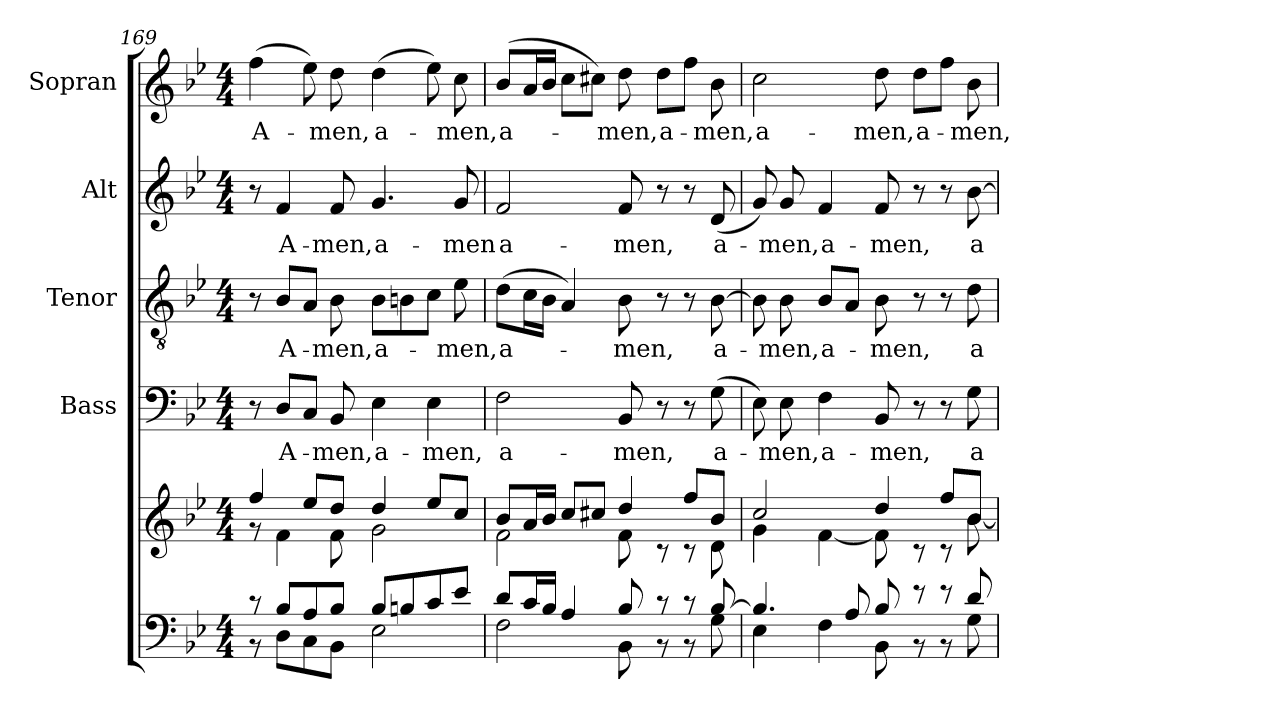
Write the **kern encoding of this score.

**kern	**kern	**kern	**text	**kern	**text	**kern	**text	**kern	**text
*part5	*part5	*part4	*part4	*part3	*part3	*part2	*part2	*part1	*part1
*staff6	*staff5	*staff4	*staff4	*staff3	*staff3	*staff2	*staff2	*staff1	*staff1
*	*	*I"Bass	*	*I"Tenor	*	*I"Alt	*	*I"Sopran	*
*	*	*I'B.	*	*I'T.	*	*I'A.	*	*I'S.	*
!!LO:PB:g=z
*clefF4	*clefG2	*clefF4	*	*clefGv2	*	*clefG2	*	*clefG2	*
*k[b-e-]	*k[b-e-]	*k[b-e-]	*	*k[b-e-]	*	*k[b-e-]	*	*k[b-e-]	*
*B-:	*B-:	*B-:	*	*B-:	*	*B-:	*	*B-:	*
*M4/4	*M4/4	*M4/4	*	*M4/4	*	*M4/4	*	*M4/4	*
=169	=169	=169	=169	=169	=169	=169	=169	=169	=169
*^	*^	*	*	*	*	*	*	*	*
!	!	!	!	!	!	!	!	!	!	!	!LO:LY:b
8r	8r	4ff/	8rf	8r	.	8r	.	8r	.	(>4ff\	A-
!	!	!	!	!	!LO:LY:b	!	!LO:LY:b	!	!LO:LY:b	!	!
8B-/L	8D\L	.	4f\	8D/L	A-	8B-/L	A-	4f/	A-	.	.
8A/	8C\	8ee-/L	.	8C/J	.	8A/J	.	.	.	8ee-\)	.
!	!	!	!	!	!LO:LY:b	!	!LO:LY:b	!	!LO:LY:b	!	!LO:LY:b
8B-/J	8BB-\J	8dd/J	8f\	8BB-/	-men,	8B-\	-men,	8f/	-men,	8dd\	-men,
!	!	!	!	!	!LO:LY:b	!	!LO:LY:b	!	!LO:LY:b	!	!LO:LY:b
8B-/L	2E-\	4dd/	2g\	4E-\	a-	8B-\L	a-	4.g/	a-	(>4dd\	a-
8Bn/	.	.	.	.	.	8Bn\	.	.	.	.	.
!	!	!	!	!	!LO:LY:b	!	!	!	!	!	!
8c/	.	8ee-/L	.	4E-\	-men,	8c\J	.	.	.	8ee-\)	.
!	!	!	!	!	!	!	!LO:LY:b	!	!LO:LY:b	!	!LO:LY:b
8e-/J	.	8cc/J	.	.	.	8e-\	-men,	8g/	-men	8cc\	-men,
=170	=170	=170	=170	=170	=170	=170	=170	=170	=170	=170	=170
!	!	!	!	!	!LO:LY:b	!	!LO:LY:b	!	!LO:LY:b	!	!LO:LY:b
8d/L	2F\	8b-/L	2f\	2F\	a-	(>8d\L	a-	2f/	a-	(>8b-/L	a-
16c/L	.	16a/L	.	.	.	16c\L	.	.	.	16a/L	.
16B-/JJ	.	16b-/JJ	.	.	.	16B-\JJ	.	.	.	16b-/JJ	.
4A/	.	8cc/L	.	.	.	4A/)	.	.	.	8cc\L	.
.	.	8cc#X/J	.	.	.	.	.	.	.	8cc#X\J)	.
!	!	!	!	!	!LO:LY:b	!	!LO:LY:b	!	!LO:LY:b	!	!LO:LY:b
8B-/	8BB-\	4dd/	8f\	8BB-/	-men,	8B-\	-men,	8f/	-men,	8dd\	-men,
!	!	!	!	!	!	!	!	!	!	!	!LO:LY:b
8r	8r	.	8rc	8r	.	8r	.	8r	.	8dd\L	a-
8r	8r	8ff/L	8rc	8r	.	8r	.	8r	.	8ff\J	.
!	!	!	!	!	!LO:LY:b	!	!LO:LY:b	!	!LO:LY:b	!	!LO:LY:b
[>8B-/	8G\	8b-/J	8d\	(>8G\	a-	[8B-\	a-	(<8d/	a-	8b-\	-men,
=171	=171	=171	=171	=171	=171	=171	=171	=171	=171	=171	=171
!	!	!	!	!	!	!	!	!	!	!	!LO:LY:b
4.B-/]	4E-\	2cc/	4g\	8E-\)	.	8B-\]	.	8g/)	.	2cc\	a-
!	!	!	!	!	!LO:LY:b	!	!LO:LY:b	!	!LO:LY:b	!	!
.	.	.	.	8E-\	-men,	8B-\	-men,	8g/	-men,	.	.
!	!	!	!	!	!LO:LY:b	!	!LO:LY:b	!	!LO:LY:b	!	!
.	4F\	.	[<4f\	4F\	a-	8B-/L	a-	4f/	a-	.	.
8A/	.	.	.	.	.	8A/J	.	.	.	.	.
!	!	!	!	!	!LO:LY:b	!	!LO:LY:b	!	!LO:LY:b	!	!LO:LY:b
8B-/	8BB-\	4dd/	8f\]	8BB-/	-men,	8B-\	-men,	8f/	-men,	8dd\	-men,
!	!	!	!	!	!	!	!	!	!	!	!LO:LY:b
8r	8r	.	8rc	8r	.	8r	.	8r	.	8dd\L	a-
8r	8r	8ff/L	8rc	8r	.	8r	.	8r	.	8ff\J	.
!	!	!	!	!	!LO:LY:b	!	!LO:LY:b	!	!LO:LY:b	!	!LO:LY:b
8d/	8G\	8b-/J	[<8b-\	8G\	a-	8d\	a-	[8b-\	a-	8b-\	-men,
*v	*v	*	*	*	*	*	*	*	*	*	*
*	*v	*v	*	*	*	*	*	*	*	*
=	=	=	=	=	=	=	=	=	=
*-	*-	*-	*-	*-	*-	*-	*-	*-	*-
